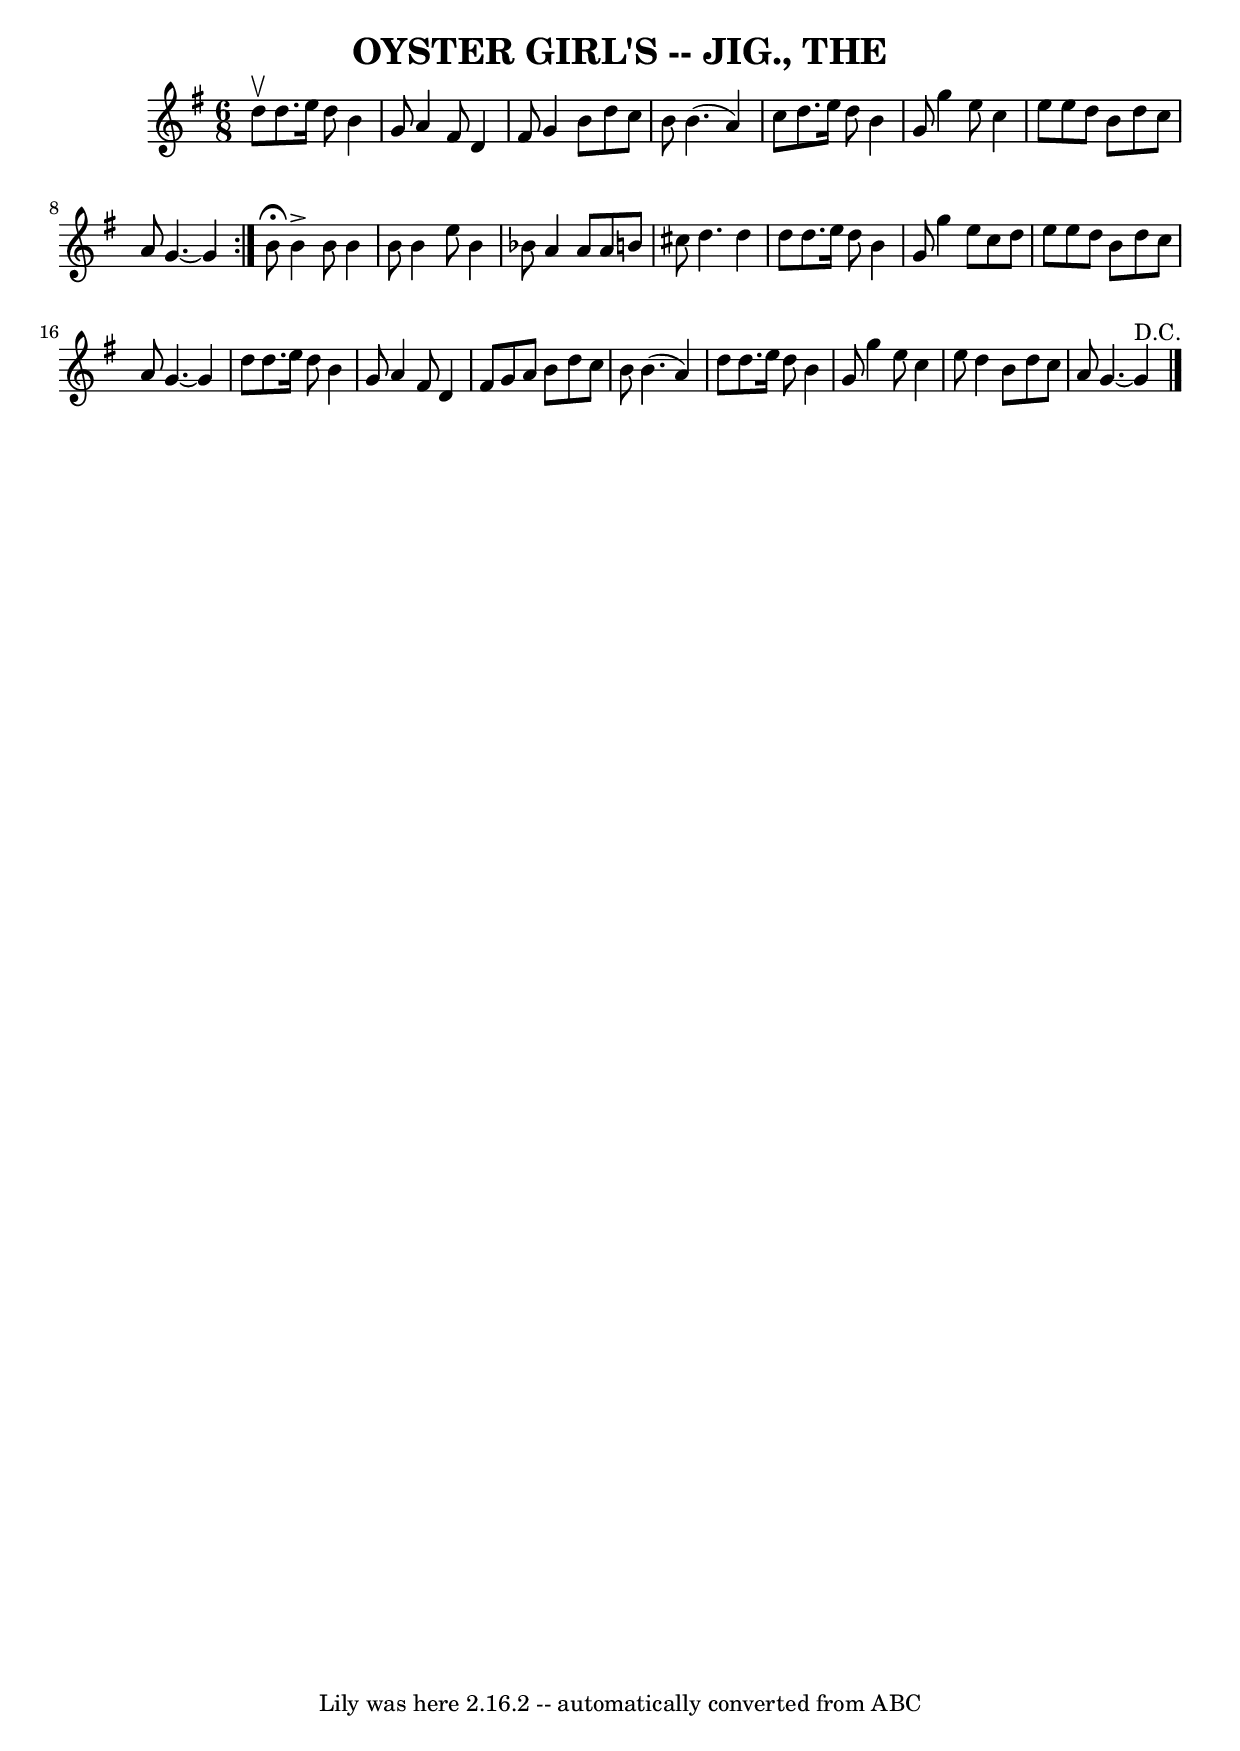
\version "2.7.40"
\include "Mammoth.ily"
\header {
	%% book = "Coles pg. 65.2"
	crossRefNumber = "18"
	footnotes = ""
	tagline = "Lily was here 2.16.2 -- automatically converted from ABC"
	title = "OYSTER GIRL'S -- JIG., THE"
}
voicedefault =  {


\repeat volta 2 {
\time 6/8 \key g \major d''8^\upbow |
 d''8. e''16 d''8 b'4 
 g'8  |
 a'4 fis'8 d'4 fis'8  |
 g'4 b'8 d''8  
 c''8 b'8  |
 b'4. (a'4) c''8  |
 d''8. e''16  
 d''8 b'4 g'8  |
 g''4 e''8 c''4 e''8  |
 e''8  
 d''8 b'8 d''8 c''8 a'8  |
 g'4.   ~ g'4      } b'8 
^\fermata |
 b'4^\accent b'8 b'4 b'8  |
 b'4 e''8   
 b'4 bes'8  |
 a'4 a'8 a'8 b'8 cis''8  |
 d''4.  
 d''4 d''8  |
 d''8. e''16 d''8 b'4 g'8  |
   
g''4 e''8 c''8 d''8 e''8  |
 e''8 d''8 b'8 d''8    
c''8 a'8  |
 g'4.   ~ g'4 d''8  |
 d''8. e''16    
d''8 b'4 g'8  |
 a'4 fis'8 d'4 fis'8  |
 g'8    
a'8 b'8 d''8 c''8 b'8  |
 b'4. (a'4) d''8  |
 
 d''8. e''16 d''8 b'4 g'8  |
 g''4 e''8 c''4    
e''8  |
 d''4 b'8 d''8 c''8 a'8  |
 g'4.   ~ g'4 
^"D.C." \bar "|."   
}

\score{
    <<

	\context Staff="default"
	{
	    \voicedefault 
	}

    >>
	\layout {
	}
	\midi {}
}
